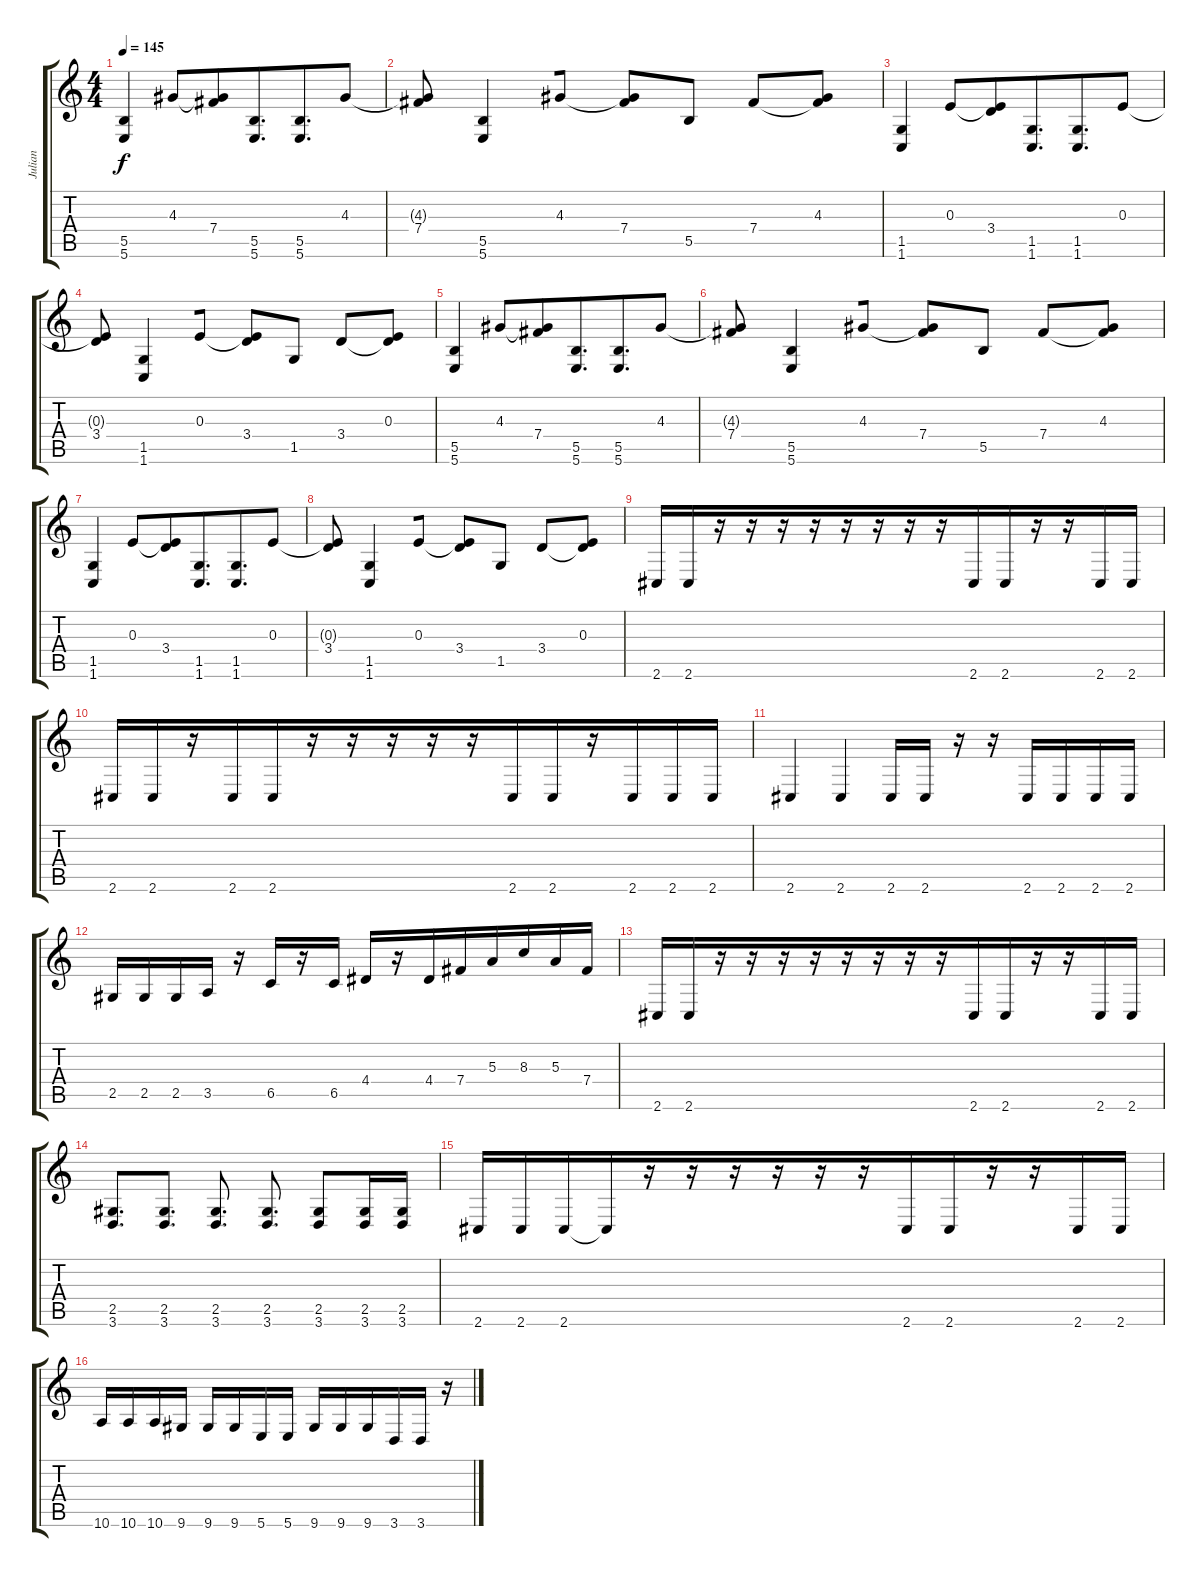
\track ("Julian" "Julian") {instrument overdrivenguitar}
\staff {score tabs}
\tuning (Db4 Ab3 E3 B2 Gb2 B1) {hide}
\ts (4 4)
\tempo 145
\clef g2
\ks c
(5.5 5.6).4{dy f beam merge} 4.3.8 (4.3{t} 7.4).8{beam merge} (5.5 5.6).8{d beam merge} (5.5 5.6).8{d beam merge} 4.3.8 |
(4.3{t} 7.4).8 (5.5 5.6).4{beam merge} 4.3.8 (4.3{t} 7.4).8 5.5.8 7.4.8 (4.3 7.4{t}).8 |
(1.5 1.6).4{beam merge} 0.3.8 (0.3{t} 3.4).8{beam merge} (1.5 1.6).8{d beam merge} (1.5 1.6).8{d beam merge} 0.3.8 |
(0.3{t} 3.4).8 (1.5 1.6).4{beam merge} 0.3.8 (0.3{t} 3.4).8 1.5.8 3.4.8 (0.3 3.4{t}).8 |
(5.5 5.6).4{beam merge} 4.3.8 (4.3{t} 7.4).8{beam merge} (5.5 5.6).8{d beam merge} (5.5 5.6).8{d beam merge} 4.3.8 |
(4.3{t} 7.4).8 (5.5 5.6).4{beam merge} 4.3.8 (4.3{t} 7.4).8 5.5.8 7.4.8 (4.3 7.4{t}).8 |
(1.5 1.6).4{beam merge} 0.3.8 (0.3{t} 3.4).8{beam merge} (1.5 1.6).8{d beam merge} (1.5 1.6).8{d beam merge} 0.3.8 |
(0.3{t} 3.4).8 (1.5 1.6).4{beam merge} 0.3.8 (0.3{t} 3.4).8 1.5.8 3.4.8 (0.3 3.4{t}).8 |
2.6.16{beam merge} 2.6.16{beam merge} r.16 r.16{beam merge} r.16{beam merge} r.16{beam merge} r.16{beam merge} r.16{beam merge} r.16 r.16{beam merge} 2.6.16{beam merge} 2.6.16{beam merge} r.16 r.16{beam merge} 2.6.16 2.6.16 |
2.6.16{beam merge} 2.6.16 r.16 2.6.16{beam merge} 2.6.16{beam merge} r.16 r.16 r.16{beam merge} r.16 r.16{beam merge} 2.6.16{beam merge} 2.6.16{beam merge} r.16 2.6.16 2.6.16{beam merge} 2.6.16 |
2.6.4{beam merge} 2.6.4 2.6.16 2.6.16 r.16 r.16{beam merge} 2.6.16 2.6.16{beam merge} 2.6.16 2.6.16 |
2.5.16{beam merge} 2.5.16{beam merge} 2.5.16 3.5.16 r.16{beam merge} 6.5.16 r.16 6.5.16 4.4.16 r.16 4.4.16 7.4.16{beam merge} 5.3.16{beam merge} 8.3.16{beam merge} 5.3.16{beam merge} 7.4.16 |
2.6.16{beam merge} 2.6.16{beam merge} r.16 r.16{beam merge} r.16{beam merge} r.16{beam merge} r.16{beam merge} r.16{beam merge} r.16 r.16{beam merge} 2.6.16{beam merge} 2.6.16{beam merge} r.16 r.16{beam merge} 2.6.16 2.6.16 |
(2.5 3.6).8{d} (2.5 3.6).8{d} (2.5 3.6).8{d} (2.5 3.6).8{d} (2.5 3.6).8 (2.5 3.6).16 (2.5 3.6).16 |
2.6.16{beam merge} 2.6.16{beam merge} 2.6.16 2.6{t}.16{beam merge} r.16{beam merge} r.16{beam merge} r.16{beam merge} r.16{beam merge} r.16 r.16{beam merge} 2.6.16{beam merge} 2.6.16{beam merge} r.16 r.16{beam merge} 2.6.16 2.6.16 |
10.6.16 10.6.16{beam merge} 10.6.16{beam merge} 9.6.16 9.6.16{beam merge} 9.6.16{beam merge} 5.6.16 5.6.16 9.6.16 9.6.16{beam merge} 9.6.16 3.6.16{beam merge} 3.6.16 r.16
